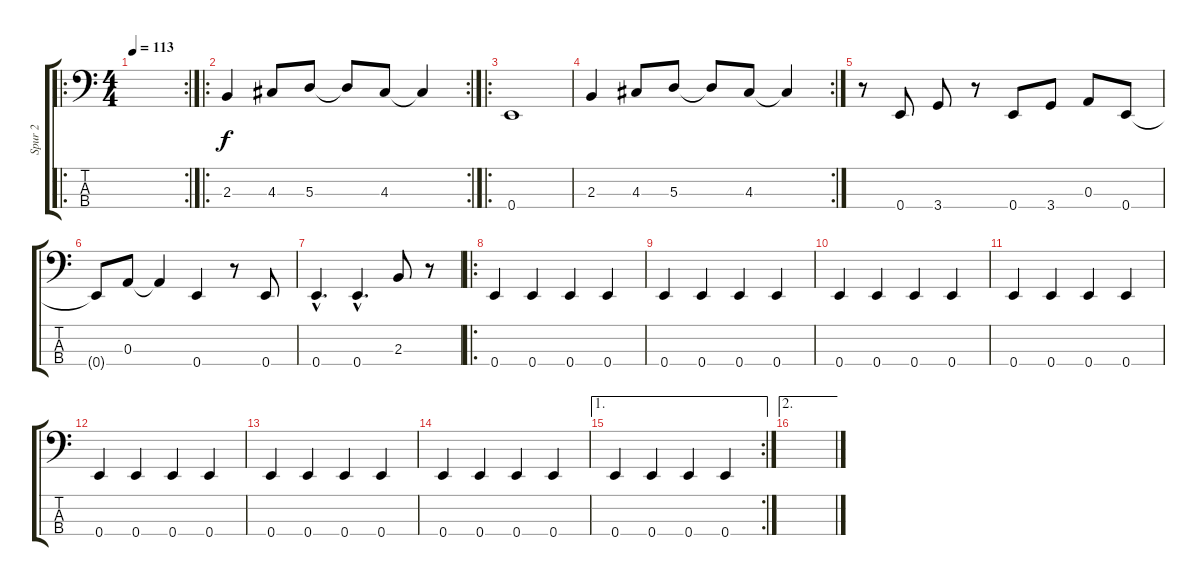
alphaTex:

\track ("Spur 2" "Spur 2") {instrument electricbasspick}
\staff {score tabs}
\tuning (G2 D2 A1 E1) {hide}
\ro
\rc 2
\ts (4 4)
\tempo 113
\clef f4
\ks c
|
\ro
\rc 2
2.3.4 4.3.8 5.3.8 5.3{t}.8 4.3.8 4.3{t}.4 |
\ro
0.4.1 |
\rc 2
2.3.4 4.3.8 5.3.8 5.3{t}.8 4.3.8 4.3{t}.4 |
r.8 0.4.8 3.4.8 r.8 0.4.8 3.4.8 0.3.8 0.4.8 |
0.4{t}.8 0.3.8 0.3{t}.4 0.4.4 r.8 0.4.8 |
0.4{hac}.4{d} 0.4{hac}.4{d} 2.3.8 r.8 |
\ro
0.4.4 0.4.4 0.4.4 0.4.4 |
0.4.4 0.4.4 0.4.4 0.4.4 |
0.4.4 0.4.4 0.4.4 0.4.4 |
0.4.4 0.4.4 0.4.4 0.4.4 |
0.4.4 0.4.4 0.4.4 0.4.4 |
0.4.4 0.4.4 0.4.4 0.4.4 |
0.4.4 0.4.4 0.4.4 0.4.4 |
\ae 1
\rc 2
0.4.4 0.4.4 0.4.4 0.4.4 |
\ae 2
